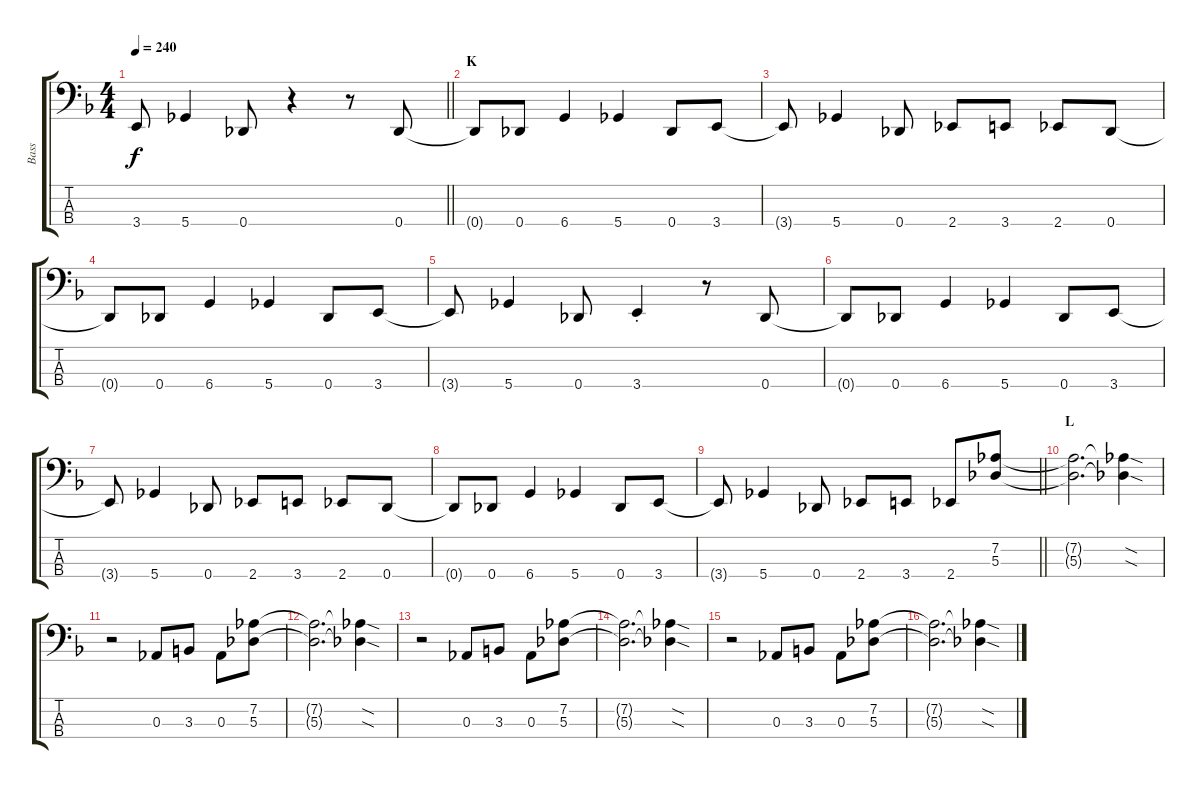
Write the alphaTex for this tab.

\track ("Bass" "Bass") {instrument electricbasspick}
\staff {score tabs}
\tuning (Gb2 Db2 Ab1 Db1) {hide}
\ts (4 4)
\tempo 240
\clef f4
\barLineRight lightlight
\ks f
3.4{t}.8{dy f} 5.4.4 0.4.8 r.4 r.8 0.4.8 |
\section ("" "K")
0.4{t}.8 0.4.8 6.4.4 5.4.4 0.4.8 3.4.8 |
3.4{t}.8 5.4.4 0.4.8 2.4.8 3.4.8 2.4.8 0.4.8 |
0.4{t}.8 0.4.8 6.4.4 5.4.4 0.4.8 3.4.8 |
3.4{t}.8 5.4.4 0.4.8 3.4{st}.4 r.8 0.4.8 |
0.4{t}.8 0.4.8 6.4.4 5.4.4 0.4.8 3.4.8 |
3.4{t}.8 5.4.4 0.4.8 2.4.8 3.4.8 2.4.8 0.4.8 |
0.4{t}.8 0.4.8 6.4.4 5.4.4 0.4.8 3.4.8 |
\barLineRight lightlight
3.4{t}.8 5.4.4 0.4.8 2.4.8 3.4.8 2.4.8 (7.2 5.3).8 |
\section ("" "L")
(7.2{t} 5.3{t}).2{d} (7.2{sod t} 5.3{sod t}).4 |
r.2 0.3.8 3.3.8 0.3.8 (7.2 5.3).8 |
(7.2{t} 5.3{t}).2{d} (7.2{sod t} 5.3{sod t}).4 |
r.2 0.3.8 3.3.8 0.3.8 (7.2 5.3).8 |
(7.2{t} 5.3{t}).2{d} (7.2{sod t} 5.3{sod t}).4 |
r.2 0.3.8 3.3.8 0.3.8 (7.2 5.3).8 |
(7.2{t} 5.3{t}).2{d} (7.2{sod t} 5.3{sod t}).4
